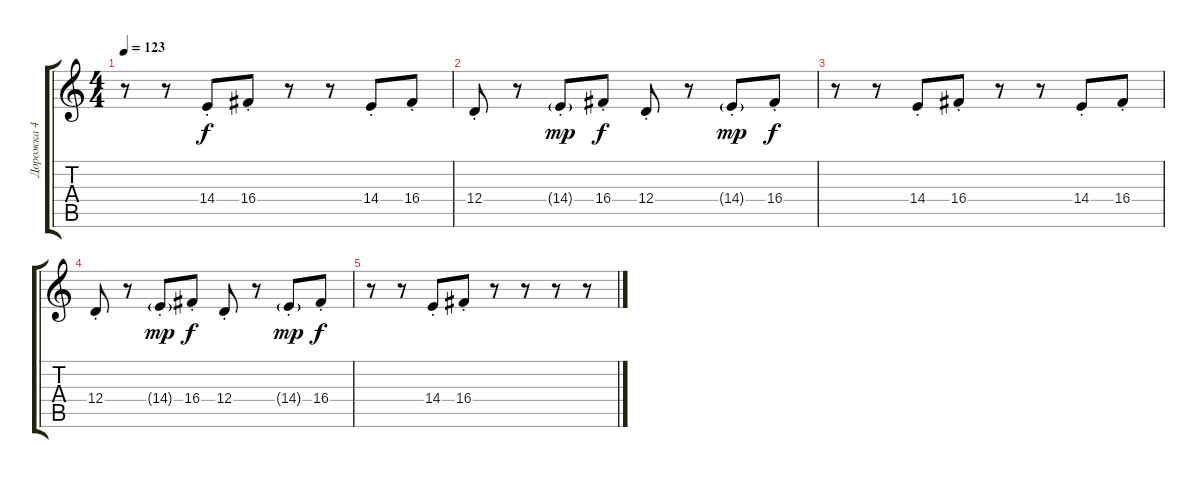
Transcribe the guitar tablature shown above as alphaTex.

\track ("Дорожка 4" "Дорожка 4") {instrument flute}
\staff {score tabs}
\tuning (E4 B3 G3 D3 A2 E2) {hide}
\ts (4 4)
\tempo 123
\clef g2
\ks c
r.8{dy f} r.8 14.4{st}.8 16.4{st}.8 r.8 r.8 14.4{st}.8 16.4{st}.8 |
12.4{st}.8 r.8 14.4{g st}.8{dy mp} 16.4{st}.8{dy f} 12.4{st}.8 r.8 14.4{g st}.8{dy mp} 16.4{st}.8{dy f} |
r.8 r.8 14.4{st}.8 16.4{st}.8 r.8 r.8 14.4{st}.8 16.4{st}.8 |
12.4{st}.8 r.8 14.4{g st}.8{dy mp} 16.4{st}.8{dy f} 12.4{st}.8 r.8 14.4{g st}.8{dy mp} 16.4{st}.8{dy f} |
r.8 r.8 14.4{st}.8 16.4{st}.8 r.8 r.8 r.8 r.8
